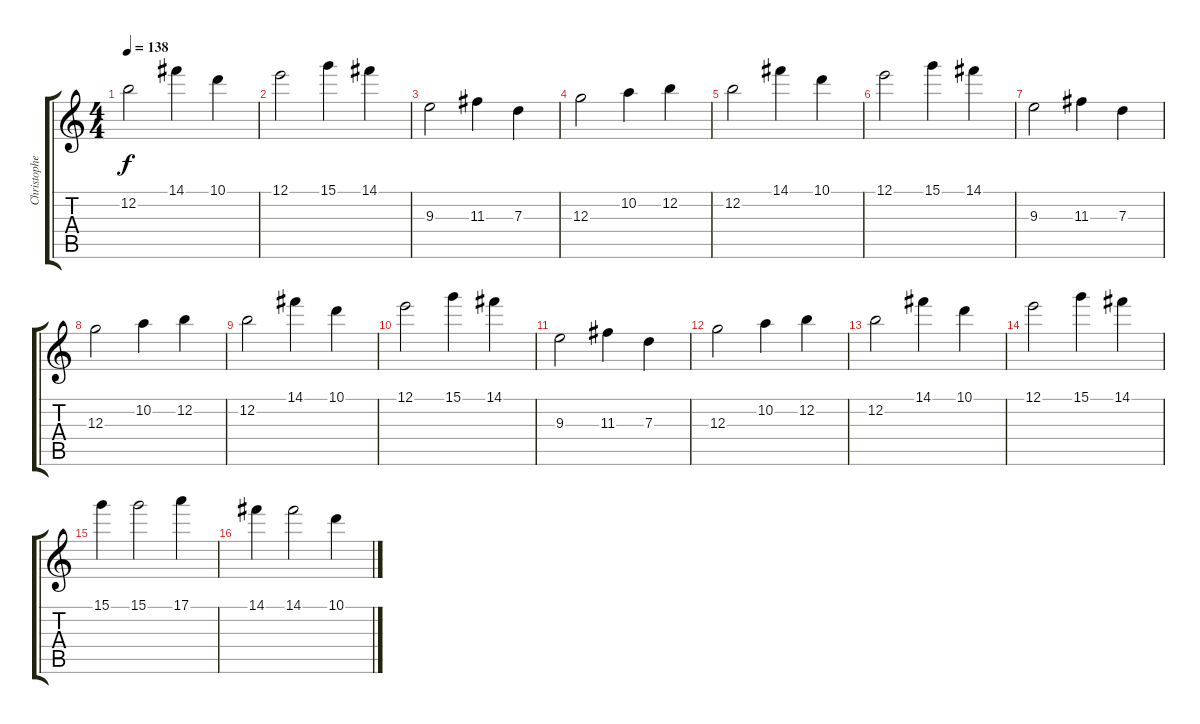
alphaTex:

\track ("Christopher" "Christophe") {instrument overdrivenguitar}
\staff {score tabs}
\tuning (E4 B3 G3 D3 A2 E2) {hide}
\ts (4 4)
\tempo 138
\clef g2
\ks c
12.2.2{dy f} 14.1.4 10.1.4 |
12.1.2 15.1.4 14.1.4 |
9.3.2 11.3.4 7.3.4 |
12.3.2 10.2.4 12.2.4 |
12.2.2 14.1.4 10.1.4 |
12.1.2 15.1.4 14.1.4 |
9.3.2 11.3.4 7.3.4 |
12.3.2 10.2.4 12.2.4 |
12.2.2 14.1.4 10.1.4 |
12.1.2 15.1.4 14.1.4 |
9.3.2 11.3.4 7.3.4 |
12.3.2 10.2.4 12.2.4 |
12.2.2 14.1.4 10.1.4 |
12.1.2 15.1.4 14.1.4 |
15.1.4 15.1.2 17.1.4 |
14.1.4 14.1.2 10.1.4
